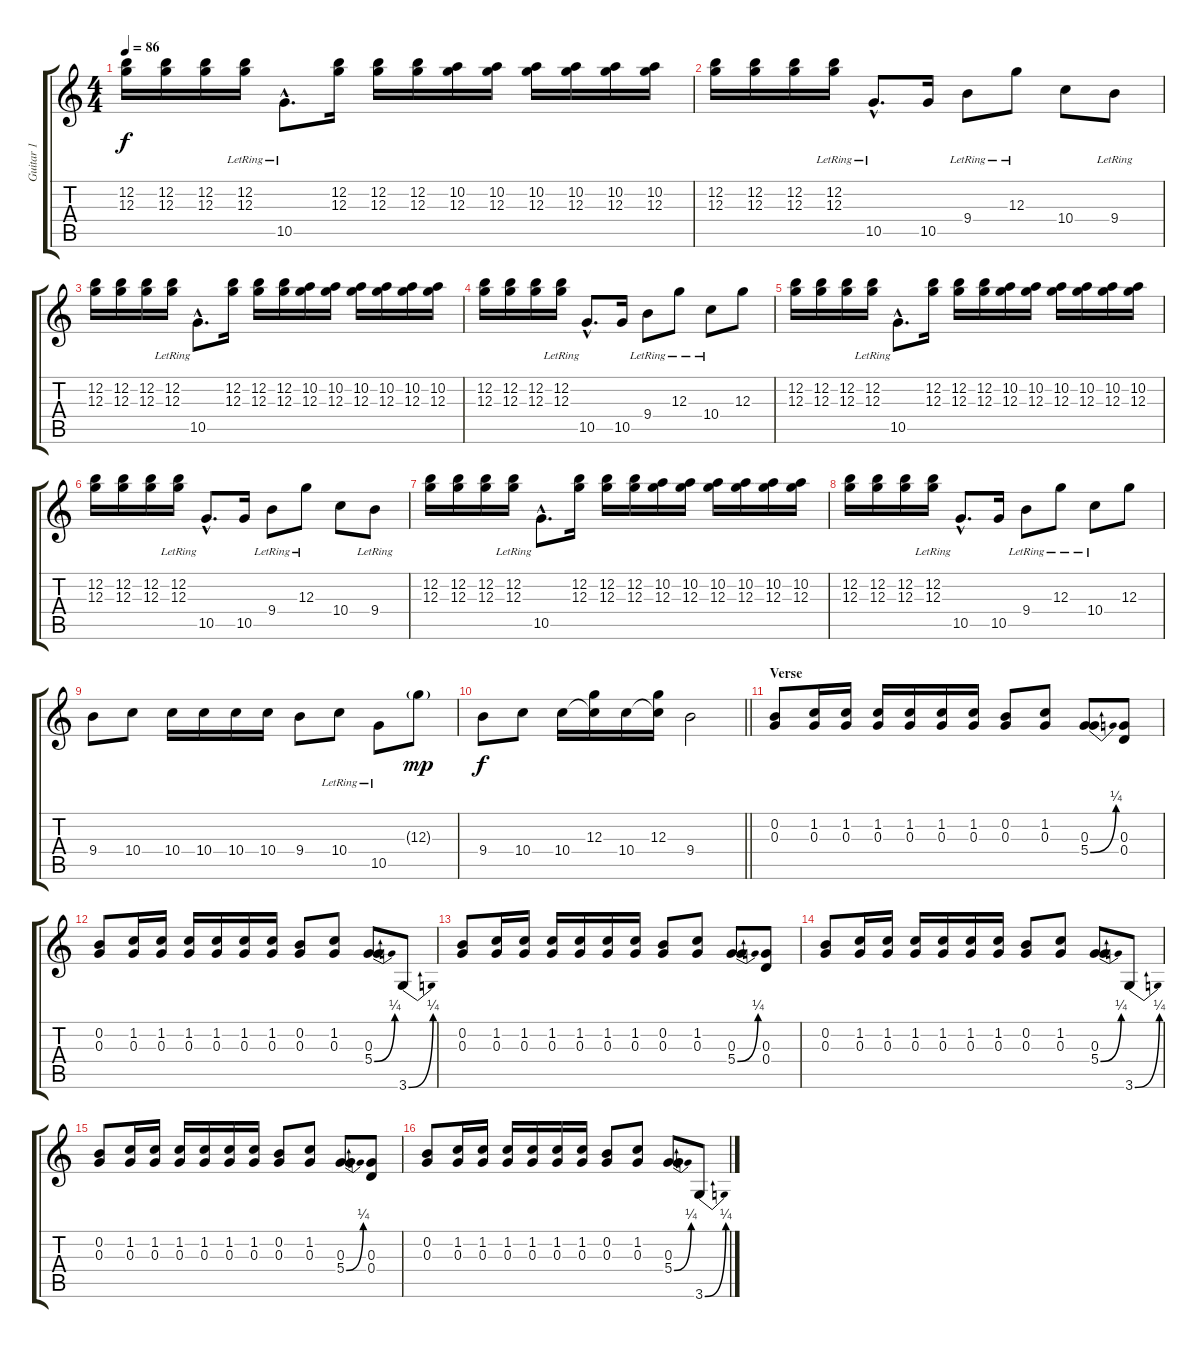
\track ("Guitar 1" "Guitar 1") {instrument overdrivenguitar}
\staff {score tabs}
\tuning (E4 B3 G3 D3 A2 E2) {hide}
\ts (4 4)
\tempo 86
\clef g2
\ks c
(12.2 12.3).16{dy f instrument electricguitarjazz} (12.2 12.3).16 (12.2 12.3).16 (12.2{lr} 12.3{lr}).16 10.5{hac lr}.8{d} (12.2 12.3).16 (12.2 12.3).16 (12.2 12.3).16 (10.2 12.3).16 (10.2 12.3).16 (10.2 12.3).16 (10.2 12.3).16 (10.2 12.3).16 (10.2 12.3).16 |
(12.2 12.3).16 (12.2 12.3).16 (12.2 12.3).16 (12.2{lr} 12.3{lr}).16 10.5{hac lr}.8{d} 10.5.16 9.4{lr}.8 12.3{lr}.8 10.4.8 9.4{lr}.8 |
(12.2 12.3).16 (12.2 12.3).16 (12.2 12.3).16 (12.2{lr} 12.3{lr}).16 10.5{hac lr}.8{d} (12.2 12.3).16 (12.2 12.3).16 (12.2 12.3).16 (10.2 12.3).16 (10.2 12.3).16 (10.2 12.3).16 (10.2 12.3).16 (10.2 12.3).16 (10.2 12.3).16 |
(12.2 12.3).16 (12.2 12.3).16 (12.2 12.3).16 (12.2{lr} 12.3{lr}).16 10.5{hac lr}.8{d} 10.5.16 9.4{lr}.8 12.3{lr}.8 10.4{lr}.8 12.3.8 |
(12.2 12.3).16 (12.2 12.3).16 (12.2 12.3).16 (12.2{lr} 12.3{lr}).16 10.5{hac lr}.8{d} (12.2 12.3).16 (12.2 12.3).16 (12.2 12.3).16 (10.2 12.3).16 (10.2 12.3).16 (10.2 12.3).16 (10.2 12.3).16 (10.2 12.3).16 (10.2 12.3).16 |
(12.2 12.3).16 (12.2 12.3).16 (12.2 12.3).16 (12.2{lr} 12.3{lr}).16 10.5{hac lr}.8{d} 10.5.16 9.4{lr}.8 12.3{lr}.8 10.4.8 9.4{lr}.8 |
(12.2 12.3).16 (12.2 12.3).16 (12.2 12.3).16 (12.2{lr} 12.3{lr}).16 10.5{hac lr}.8{d} (12.2 12.3).16 (12.2 12.3).16 (12.2 12.3).16 (10.2 12.3).16 (10.2 12.3).16 (10.2 12.3).16 (10.2 12.3).16 (10.2 12.3).16 (10.2 12.3).16 |
(12.2 12.3).16 (12.2 12.3).16 (12.2 12.3).16 (12.2{lr} 12.3{lr}).16 10.5{hac lr}.8{d} 10.5.16 9.4{lr}.8 12.3{lr}.8 10.4{lr}.8 12.3.8 |
9.4.8 10.4.8 10.4.16 10.4.16 10.4.16 10.4.16 9.4.8 10.4{lr}.8 10.5{lr}.8 12.3{g}.8{dy mp} |
\barLineRight lightlight
9.4.8{dy f} 10.4.8 10.4.16 (12.3 10.4{t}).16 10.4.16 (12.3 10.4{t}).16 9.4.2 |
\section ("" "Verse")
(0.2 0.3).8{instrument overdrivenguitar} (1.2 0.3).16 (1.2 0.3).16 (1.2 0.3).16 (1.2 0.3).16 (1.2 0.3).16 (1.2 0.3).16 (0.2 0.3).8 (1.2 0.3).8 (0.3 5.4{be (bend 0 0 60 1)}).8 (0.3 0.4).8 |
(0.2 0.3).8 (1.2 0.3).16 (1.2 0.3).16 (1.2 0.3).16 (1.2 0.3).16 (1.2 0.3).16 (1.2 0.3).16 (0.2 0.3).8 (1.2 0.3).8 (0.3 5.4{be (bend 0 0 60 1)}).8 3.6{be (bend 0 0 60 1)}.8 |
(0.2 0.3).8 (1.2 0.3).16 (1.2 0.3).16 (1.2 0.3).16 (1.2 0.3).16 (1.2 0.3).16 (1.2 0.3).16 (0.2 0.3).8 (1.2 0.3).8 (0.3 5.4{be (bend 0 0 60 1)}).8 (0.3 0.4).8 |
(0.2 0.3).8 (1.2 0.3).16 (1.2 0.3).16 (1.2 0.3).16 (1.2 0.3).16 (1.2 0.3).16 (1.2 0.3).16 (0.2 0.3).8 (1.2 0.3).8 (0.3 5.4{be (bend 0 0 60 1)}).8 3.6{be (bend 0 0 60 1)}.8 |
(0.2 0.3).8 (1.2 0.3).16 (1.2 0.3).16 (1.2 0.3).16 (1.2 0.3).16 (1.2 0.3).16 (1.2 0.3).16 (0.2 0.3).8 (1.2 0.3).8 (0.3 5.4{be (bend 0 0 60 1)}).8 (0.3 0.4).8 |
(0.2 0.3).8 (1.2 0.3).16 (1.2 0.3).16 (1.2 0.3).16 (1.2 0.3).16 (1.2 0.3).16 (1.2 0.3).16 (0.2 0.3).8 (1.2 0.3).8 (0.3 5.4{be (bend 0 0 60 1)}).8 3.6{be (bend 0 0 60 1)}.8
